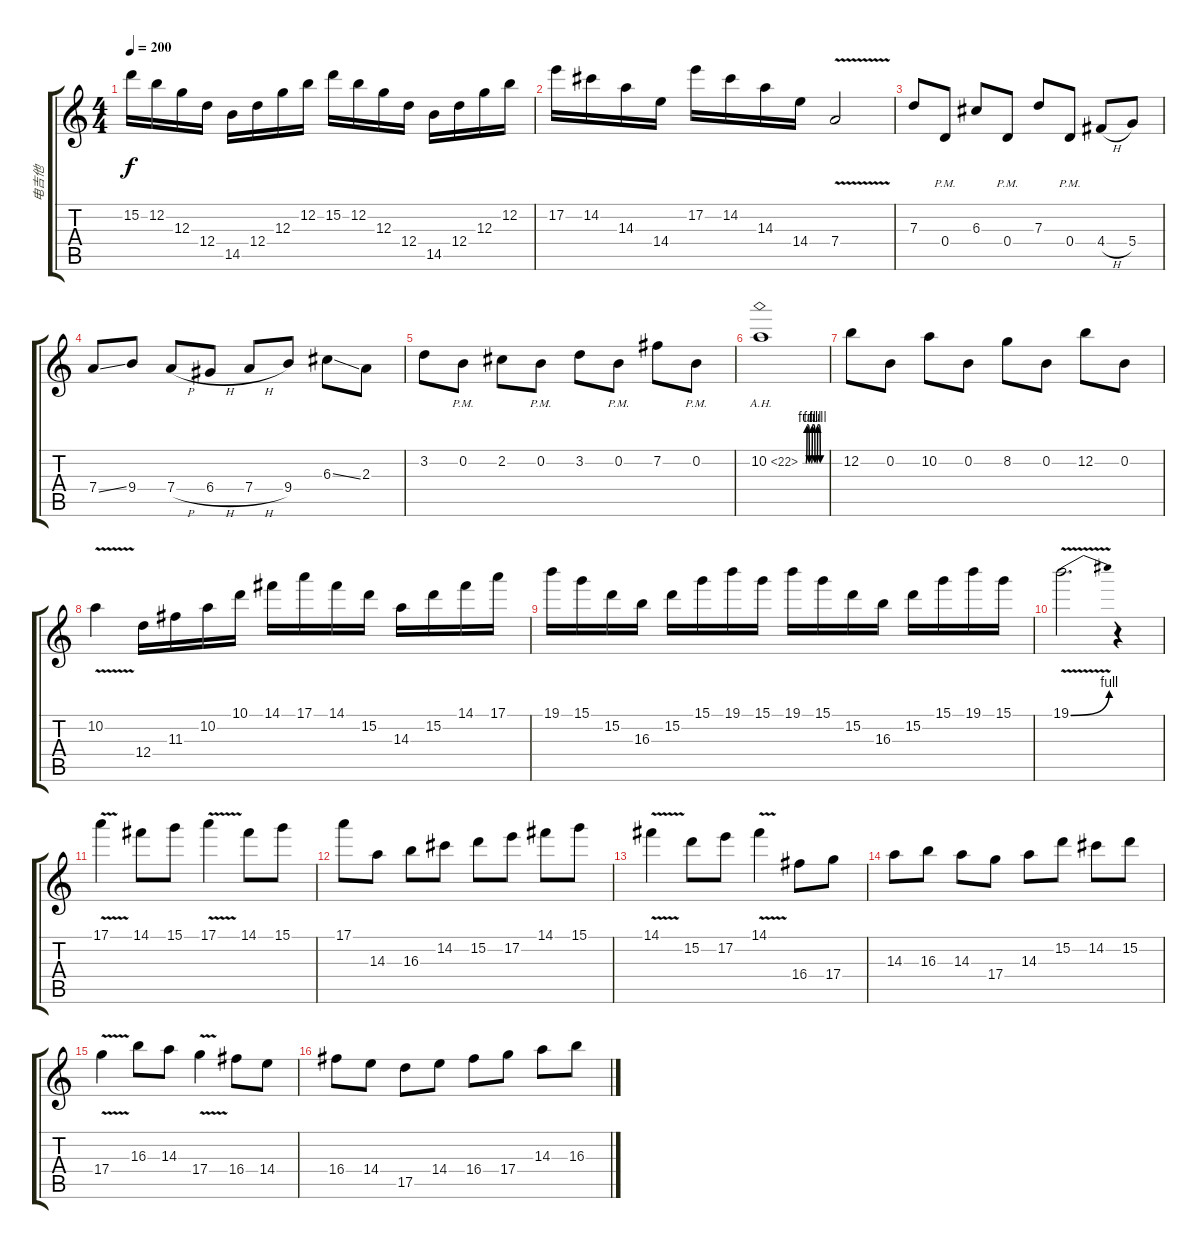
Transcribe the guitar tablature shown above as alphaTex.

\track ("电吉他" "电吉他") {instrument distortionguitar}
\staff {score tabs}
\tuning (E4 B3 G3 D3 A2 E2) {hide}
\ts (4 4)
\tempo 200
\clef g2
\ks c
15.2.16{dy f} 12.2.16 12.3.16 12.4.16 14.5.16 12.4.16 12.3.16 12.2.16 15.2.16 12.2.16 12.3.16 12.4.16 14.5.16 12.4.16 12.3.16 12.2.16 |
17.2.16 14.2.16 14.3.16 14.4.16 17.2.16 14.2.16 14.3.16 14.4.16 7.4{v}.2 |
7.3.8 0.4{pm}.8 6.3.8 0.4{pm}.8 7.3.8 0.4{pm}.8 4.4{h}.8 5.4.8 |
7.4{ss}.8 9.4.8 7.4{h}.8 6.4{h}.8 7.4{h}.8 9.4.8 6.3{ss}.8 2.3.8 |
3.2.8 0.2{pm}.8 2.2.8 0.2{pm}.8 3.2.8 0.2{pm}.8 7.2.8 0.2{pm}.8 |
10.2{be (custom 0 0 8 0 11 4 15 4 17 0 23 0 25 4 30 4 32 0 37 0 39 4 44 4 46 0 60 0) ah 12}.1 |
12.2.8 0.2.8 10.2.8 0.2.8 8.2.8 0.2.8 12.2.8 0.2.8 |
10.2{v}.4 12.4.16 11.3.16 10.2.16 10.1.16 14.1.16 17.1.16 14.1.16 15.2.16 14.3.16 15.2.16 14.1.16 17.1.16 |
19.1.16 15.1.16 15.2.16 16.3.16 15.2.16 15.1.16 19.1.16 15.1.16 19.1.16 15.1.16 15.2.16 16.3.16 15.2.16 15.1.16 19.1.16 15.1.16 |
19.1{be (bend 0 0 60 4) v}.2{d} r.4 |
17.1{v}.4 14.1.8 15.1.8 17.1{v}.4 14.1.8 15.1.8 |
17.1.8 14.3.8 16.3.8 14.2.8 15.2.8 17.2.8 14.1.8 15.1.8 |
14.1{v}.4 15.2.8 17.2.8 14.1{v}.4 16.4.8 17.4.8 |
14.3.8 16.3.8 14.3.8 17.4.8 14.3.8 15.2.8 14.2.8 15.2.8 |
17.4{v}.4 16.3.8 14.3.8 17.4{v}.4 16.4.8 14.4.8 |
16.4.8 14.4.8 17.5.8 14.4.8 16.4.8 17.4.8 14.3.8 16.3.8
